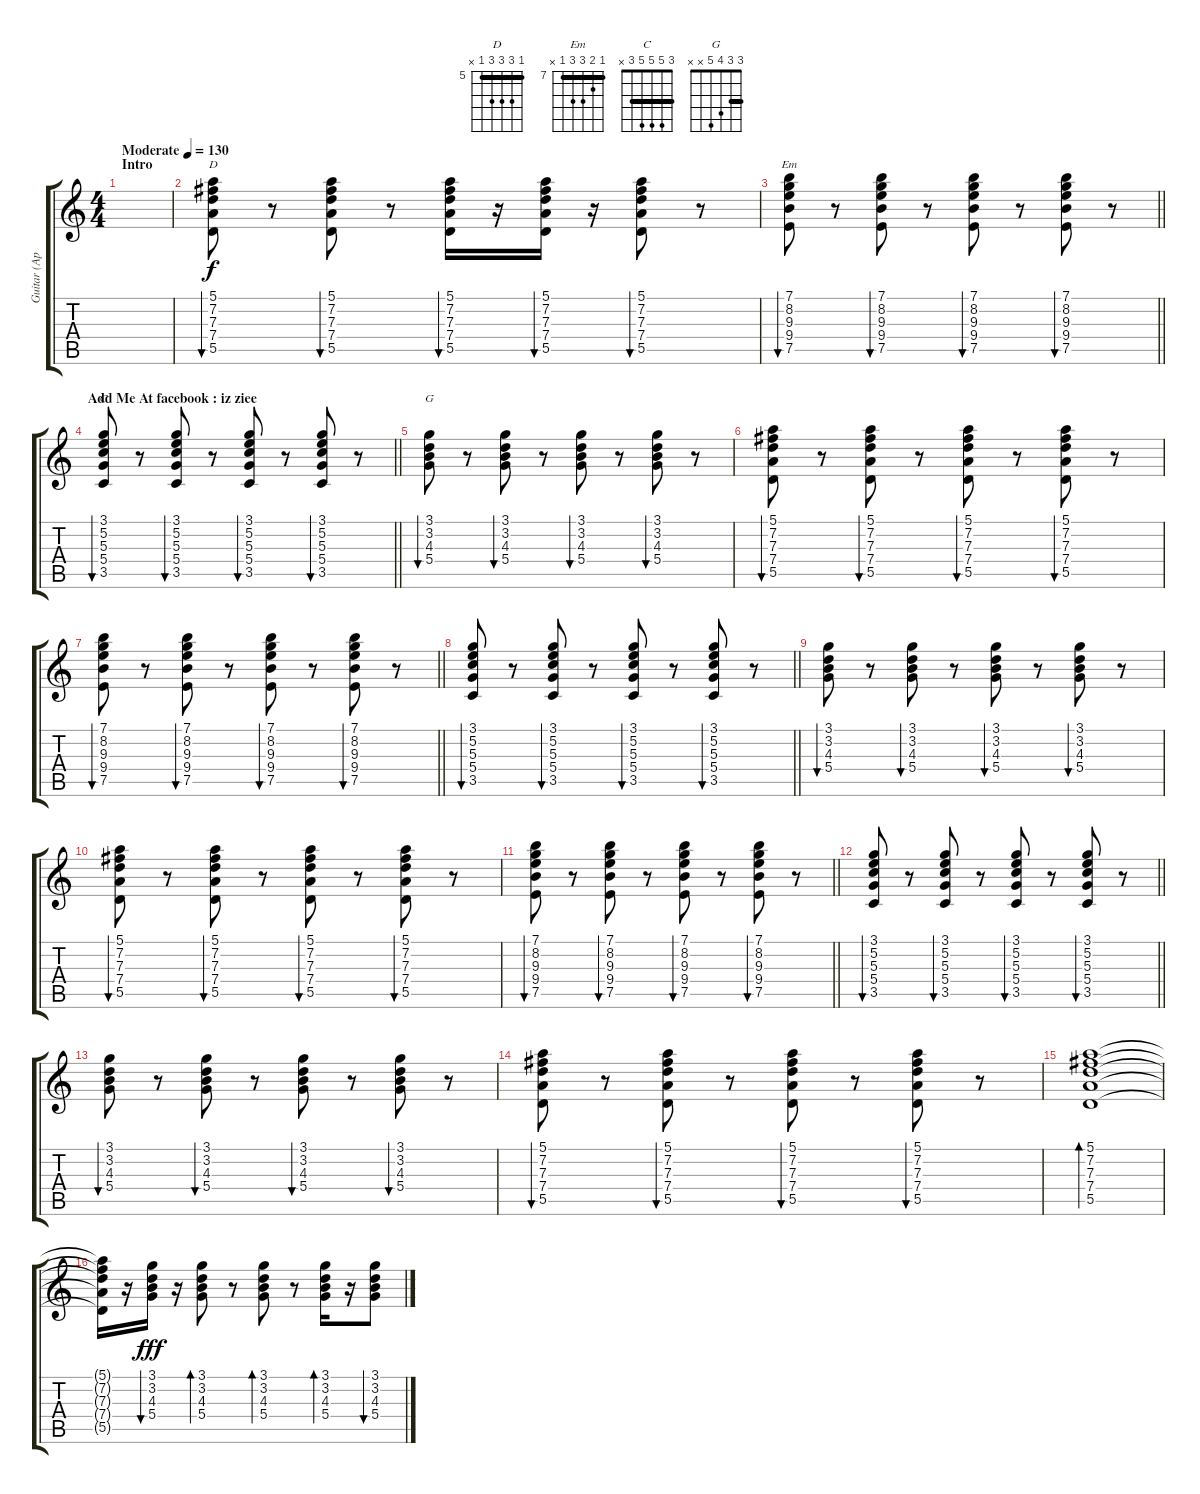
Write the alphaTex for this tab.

\track ("Guitar (Apoy)" "Guitar (Ap") {instrument overdrivenguitar}
\staff {score tabs}
\tuning (E4 B3 G3 D3 A2 E2) {hide}
\chord ("D" 5 7 7 7 5 x) {firstfret 5 barre 5}
\chord ("Em" 7 8 9 9 7 x) {firstfret 7 barre 7}
\chord ("C" 3 5 5 5 3 x) {barre 3}
\chord ("G" 3 3 4 5 x x) {barre 3}
\ts (4 4)
\section ("" "Intro")
\tempo (130 "Moderate")
\clef g2
\ks c
|
(5.1 7.2 7.3 7.4 5.5).8{bu 30 ch "D"} r.8 (5.1 7.2 7.3 7.4 5.5).8{bu 30} r.8 (5.1 7.2 7.3 7.4 5.5).16{bu 30} r.16 (5.1 7.2 7.3 7.4 5.5).16{bu 30} r.16 (5.1 7.2 7.3 7.4 5.5).8{bu 30} r.8 |
\barLineRight lightlight
(7.1 8.2 9.3 9.4 7.5).8{bu 30 ch "Em"} r.8 (7.1 8.2 9.3 9.4 7.5).8{bu 30} r.8 (7.1 8.2 9.3 9.4 7.5).8{bu 30} r.8 (7.1 8.2 9.3 9.4 7.5).8{bu 30} r.8 |
\section ("" "Add Me At facebook : iz ziee")
\barLineRight lightlight
(3.1 5.2 5.3 5.4 3.5).8{bu 30 ch "C"} r.8 (3.1 5.2 5.3 5.4 3.5).8{bu 30} r.8 (3.1 5.2 5.3 5.4 3.5).8{bu 30} r.8 (3.1 5.2 5.3 5.4 3.5).8{bu 30} r.8 |
(3.1 3.2 4.3 5.4).8{bu 30 ch "G"} r.8 (3.1 3.2 4.3 5.4).8{bu 30} r.8 (3.1 3.2 4.3 5.4).8{bu 30} r.8 (3.1 3.2 4.3 5.4).8{bu 30} r.8 |
(5.1 7.2 7.3 7.4 5.5).8{bu 30} r.8 (5.1 7.2 7.3 7.4 5.5).8{bu 30} r.8 (5.1 7.2 7.3 7.4 5.5).8{bu 30} r.8 (5.1 7.2 7.3 7.4 5.5).8{bu 30} r.8 |
\barLineRight lightlight
(7.1 8.2 9.3 9.4 7.5).8{bu 30} r.8 (7.1 8.2 9.3 9.4 7.5).8{bu 30} r.8 (7.1 8.2 9.3 9.4 7.5).8{bu 30} r.8 (7.1 8.2 9.3 9.4 7.5).8{bu 30} r.8 |
\barLineRight lightlight
(3.1 5.2 5.3 5.4 3.5).8{bu 30} r.8 (3.1 5.2 5.3 5.4 3.5).8{bu 30} r.8 (3.1 5.2 5.3 5.4 3.5).8{bu 30} r.8 (3.1 5.2 5.3 5.4 3.5).8{bu 30} r.8 |
(3.1 3.2 4.3 5.4).8{bu 30} r.8 (3.1 3.2 4.3 5.4).8{bu 30} r.8 (3.1 3.2 4.3 5.4).8{bu 30} r.8 (3.1 3.2 4.3 5.4).8{bu 30} r.8 |
(5.1 7.2 7.3 7.4 5.5).8{bu 30} r.8 (5.1 7.2 7.3 7.4 5.5).8{bu 30} r.8 (5.1 7.2 7.3 7.4 5.5).8{bu 30} r.8 (5.1 7.2 7.3 7.4 5.5).8{bu 30} r.8 |
\barLineRight lightlight
(7.1 8.2 9.3 9.4 7.5).8{bu 30} r.8 (7.1 8.2 9.3 9.4 7.5).8{bu 30} r.8 (7.1 8.2 9.3 9.4 7.5).8{bu 30} r.8 (7.1 8.2 9.3 9.4 7.5).8{bu 30} r.8 |
\barLineRight lightlight
(3.1 5.2 5.3 5.4 3.5).8{bu 30} r.8 (3.1 5.2 5.3 5.4 3.5).8{bu 30} r.8 (3.1 5.2 5.3 5.4 3.5).8{bu 30} r.8 (3.1 5.2 5.3 5.4 3.5).8{bu 30} r.8 |
(3.1 3.2 4.3 5.4).8{bu 30} r.8 (3.1 3.2 4.3 5.4).8{bu 30} r.8 (3.1 3.2 4.3 5.4).8{bu 30} r.8 (3.1 3.2 4.3 5.4).8{bu 30} r.8 |
(5.1 7.2 7.3 7.4 5.5).8{bu 30} r.8 (5.1 7.2 7.3 7.4 5.5).8{bu 30} r.8 (5.1 7.2 7.3 7.4 5.5).8{bu 30} r.8 (5.1 7.2 7.3 7.4 5.5).8{bu 30} r.8 |
(5.1 7.2 7.3 7.4 5.5).1{bd 30} |
(5.1{t} 7.2{t} 7.3{t} 7.4{t} 5.5{t}).16{dy f} r.16 (3.1 3.2 4.3 5.4).16{bu 60 dy fff} r.16 (3.1 3.2 4.3 5.4).8{bd 60} r.8 (3.1 3.2 4.3 5.4).8{bd 60} r.8 (3.1 3.2 4.3 5.4).16{bd 60} r.16 (3.1 3.2 4.3 5.4).8{bu 60}
